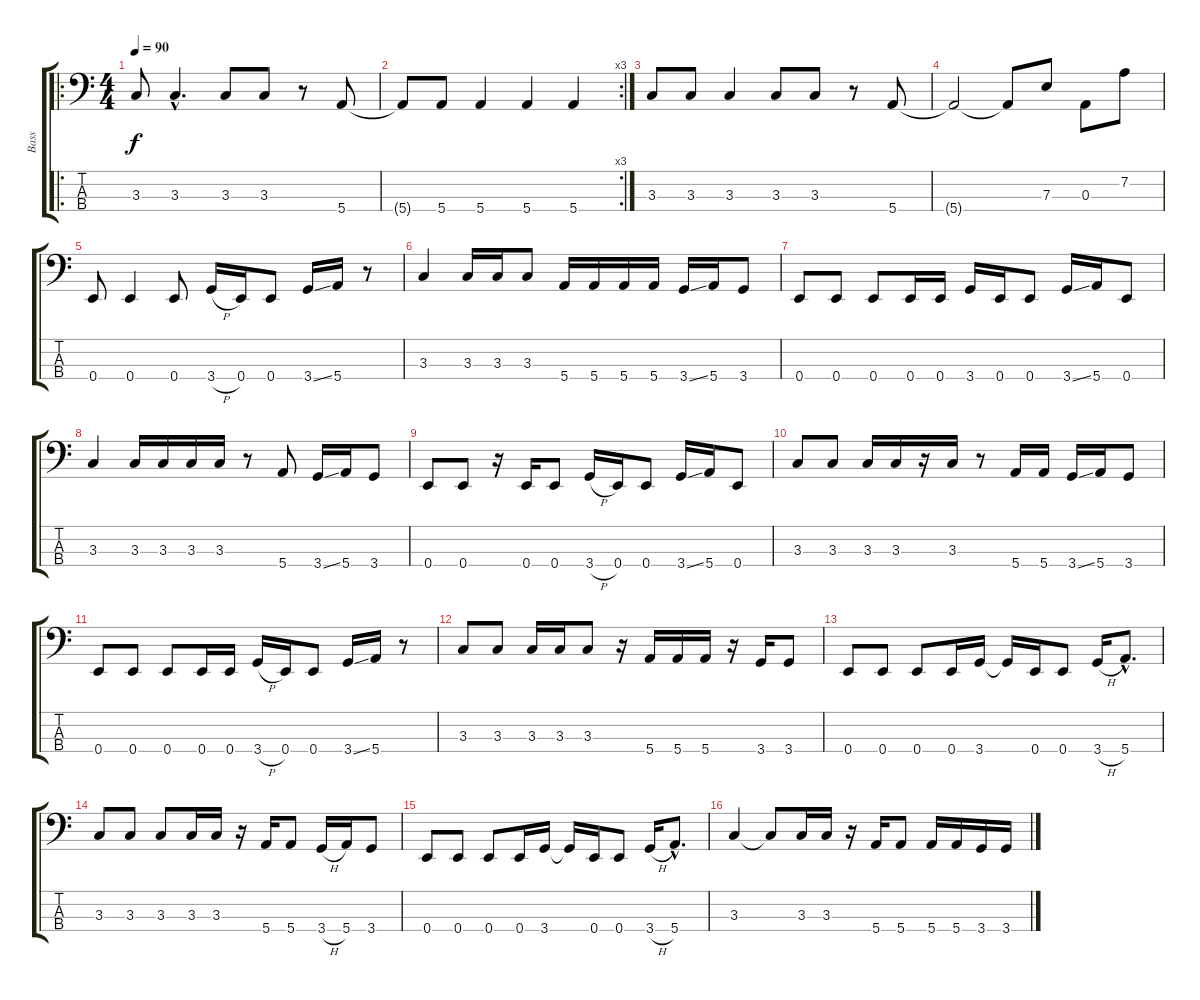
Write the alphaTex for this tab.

\track ("Bass" "Bass") {instrument electricbassfinger}
\staff {score tabs}
\tuning (G2 D2 A1 E1) {hide}
\ro
\ts (4 4)
\tempo 90
\clef f4
\ks c
3.3.8{dy f} 3.3{hac}.4{d} 3.3.8 3.3.8 r.8 5.4.8 |
\rc 3
5.4{t}.8 5.4.8 5.4.4 5.4.4 5.4.4 |
3.3.8 3.3.8 3.3.4 3.3.8 3.3.8 r.8 5.4.8 |
5.4{t}.2 5.4{t}.8 7.3.8 0.3.8 7.2.8 |
0.4.8 0.4.4 0.4.8 3.4{h}.16 0.4.16 0.4.8 3.4{ss}.16 5.4.16 r.8 |
3.3.4 3.3.16 3.3.16 3.3.8 5.4.16 5.4.16 5.4.16 5.4.16 3.4{ss}.16 5.4.16 3.4.8 |
0.4.8 0.4.8 0.4.8 0.4.16 0.4.16 3.4.16 0.4.16 0.4.8 3.4{ss}.16 5.4.16 0.4.8 |
3.3.4 3.3.16 3.3.16 3.3.16 3.3.16 r.8 5.4.8 3.4{ss}.16 5.4.16 3.4.8 |
0.4.8 0.4.8 r.16 0.4.16 0.4.8 3.4{h}.16 0.4.16 0.4.8 3.4{ss}.16 5.4.16 0.4.8 |
3.3.8 3.3.8 3.3.16 3.3.16 r.16 3.3.16 r.8 5.4.16 5.4.16 3.4{ss}.16 5.4.16 3.4.8 |
0.4.8 0.4.8 0.4.8 0.4.16 0.4.16 3.4{h}.16 0.4.16 0.4.8 3.4{ss}.16 5.4.16 r.8 |
3.3.8 3.3.8 3.3.16 3.3.16 3.3.8 r.16 5.4.16 5.4.16 5.4.16 r.16 3.4.16 3.4.8 |
0.4.8 0.4.8 0.4.8 0.4.16 3.4.16 3.4{t}.16 0.4.16 0.4.8 3.4{h}.16 5.4{hac}.8{d} |
3.3.8 3.3.8 3.3.8 3.3.16 3.3.16 r.16 5.4.16 5.4.8 3.4{h}.16 5.4.16 3.4.8 |
0.4.8 0.4.8 0.4.8 0.4.16 3.4.16 3.4{t}.16 0.4.16 0.4.8 3.4{h}.16 5.4{hac}.8{d} |
3.3.4 3.3{t}.8 3.3.16 3.3.16 r.16 5.4.16 5.4.8 5.4.16 5.4.16 3.4.16 3.4.16
